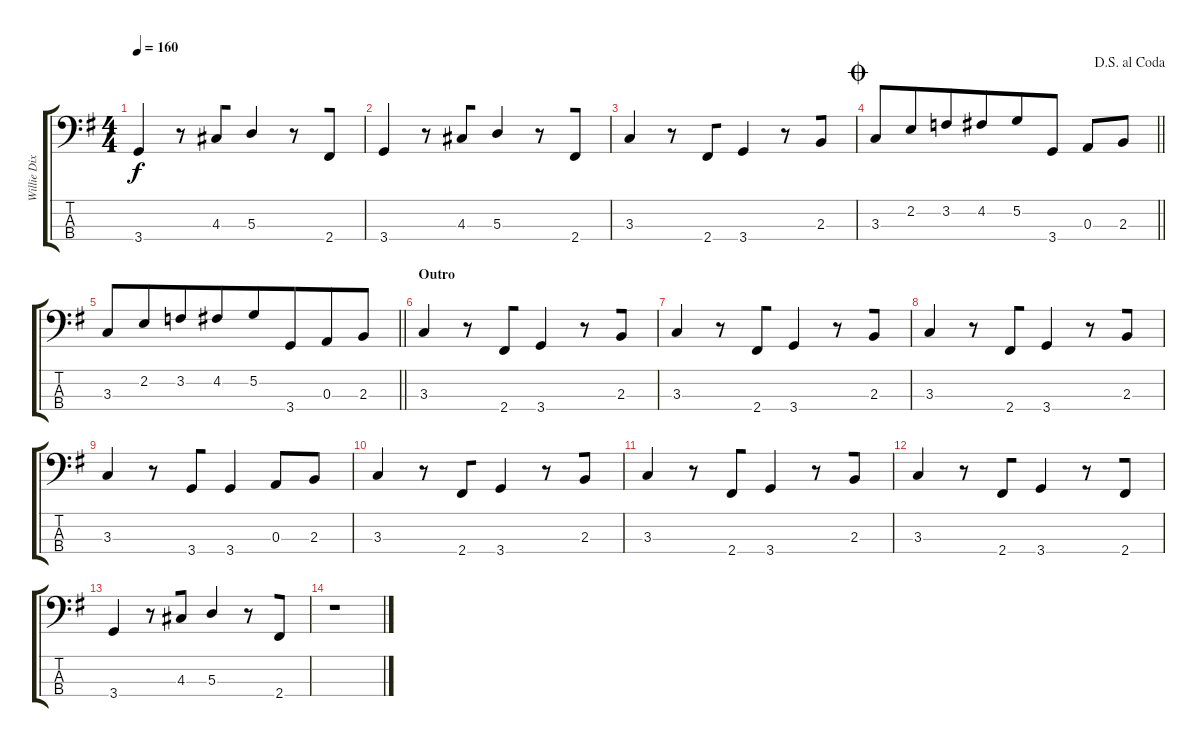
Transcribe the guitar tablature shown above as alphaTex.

\track ("Willie Dixon - Bass" "Willie Dix") {instrument electricbassfinger}
\staff {score tabs}
\tuning (G2 D2 A1 E1) {hide}
\ts (4 4)
\tempo 160
\clef f4
\ks g
3.4.4{dy f beam merge} r.8 4.3.8{beam merge} 5.3.4{beam merge} r.8{beam merge} 2.4.8 |
3.4.4{beam merge} r.8{beam merge} 4.3.8{beam merge} 5.3.4{beam merge} r.8{beam merge} 2.4.8 |
3.3.4 r.8{beam merge} 2.4.8{beam merge} 3.4.4{beam merge} r.8{beam merge} 2.3.8 |
\jump coda
\jump dalsegnoalcoda
\barLineRight lightlight
3.3.8 2.2.8{beam merge} 3.2.8{beam merge} 4.2.8{beam merge} 5.2.8{beam merge} 3.4.8 0.3.8{beam merge} 2.3.8 |
\barLineRight lightlight
3.3.8{beam merge} 2.2.8{beam merge} 3.2.8{beam merge} 4.2.8{beam merge} 5.2.8{beam merge} 3.4.8{beam merge} 0.3.8{beam merge} 2.3.8 |
\section ("" "Outro")
3.3.4{beam merge} r.8{beam merge} 2.4.8{beam merge} 3.4.4{beam merge} r.8{beam merge} 2.3.8 |
3.3.4{beam merge} r.8{beam merge} 2.4.8{beam merge} 3.4.4{beam merge} r.8{beam merge} 2.3.8 |
3.3.4{beam merge} r.8{beam merge} 2.4.8{beam merge} 3.4.4{beam merge} r.8{beam merge} 2.3.8 |
3.3.4{beam merge} r.8{beam merge} 3.4.8{beam merge} 3.4.4{beam merge} 0.3.8{beam merge} 2.3.8 |
3.3.4 r.8{beam merge} 2.4.8{beam merge} 3.4.4{beam merge} r.8{beam merge} 2.3.8 |
3.3.4{beam merge} r.8{beam merge} 2.4.8{beam merge} 3.4.4{beam merge} r.8{beam merge} 2.3.8 |
3.3.4 r.8{beam merge} 2.4.8{beam merge} 3.4.4{beam merge} r.8{beam merge} 2.4.8 |
3.4.4{beam merge} r.8{beam merge} 4.3.8 5.3.4{beam merge} r.8{beam merge} 2.4.8 |
r.1
